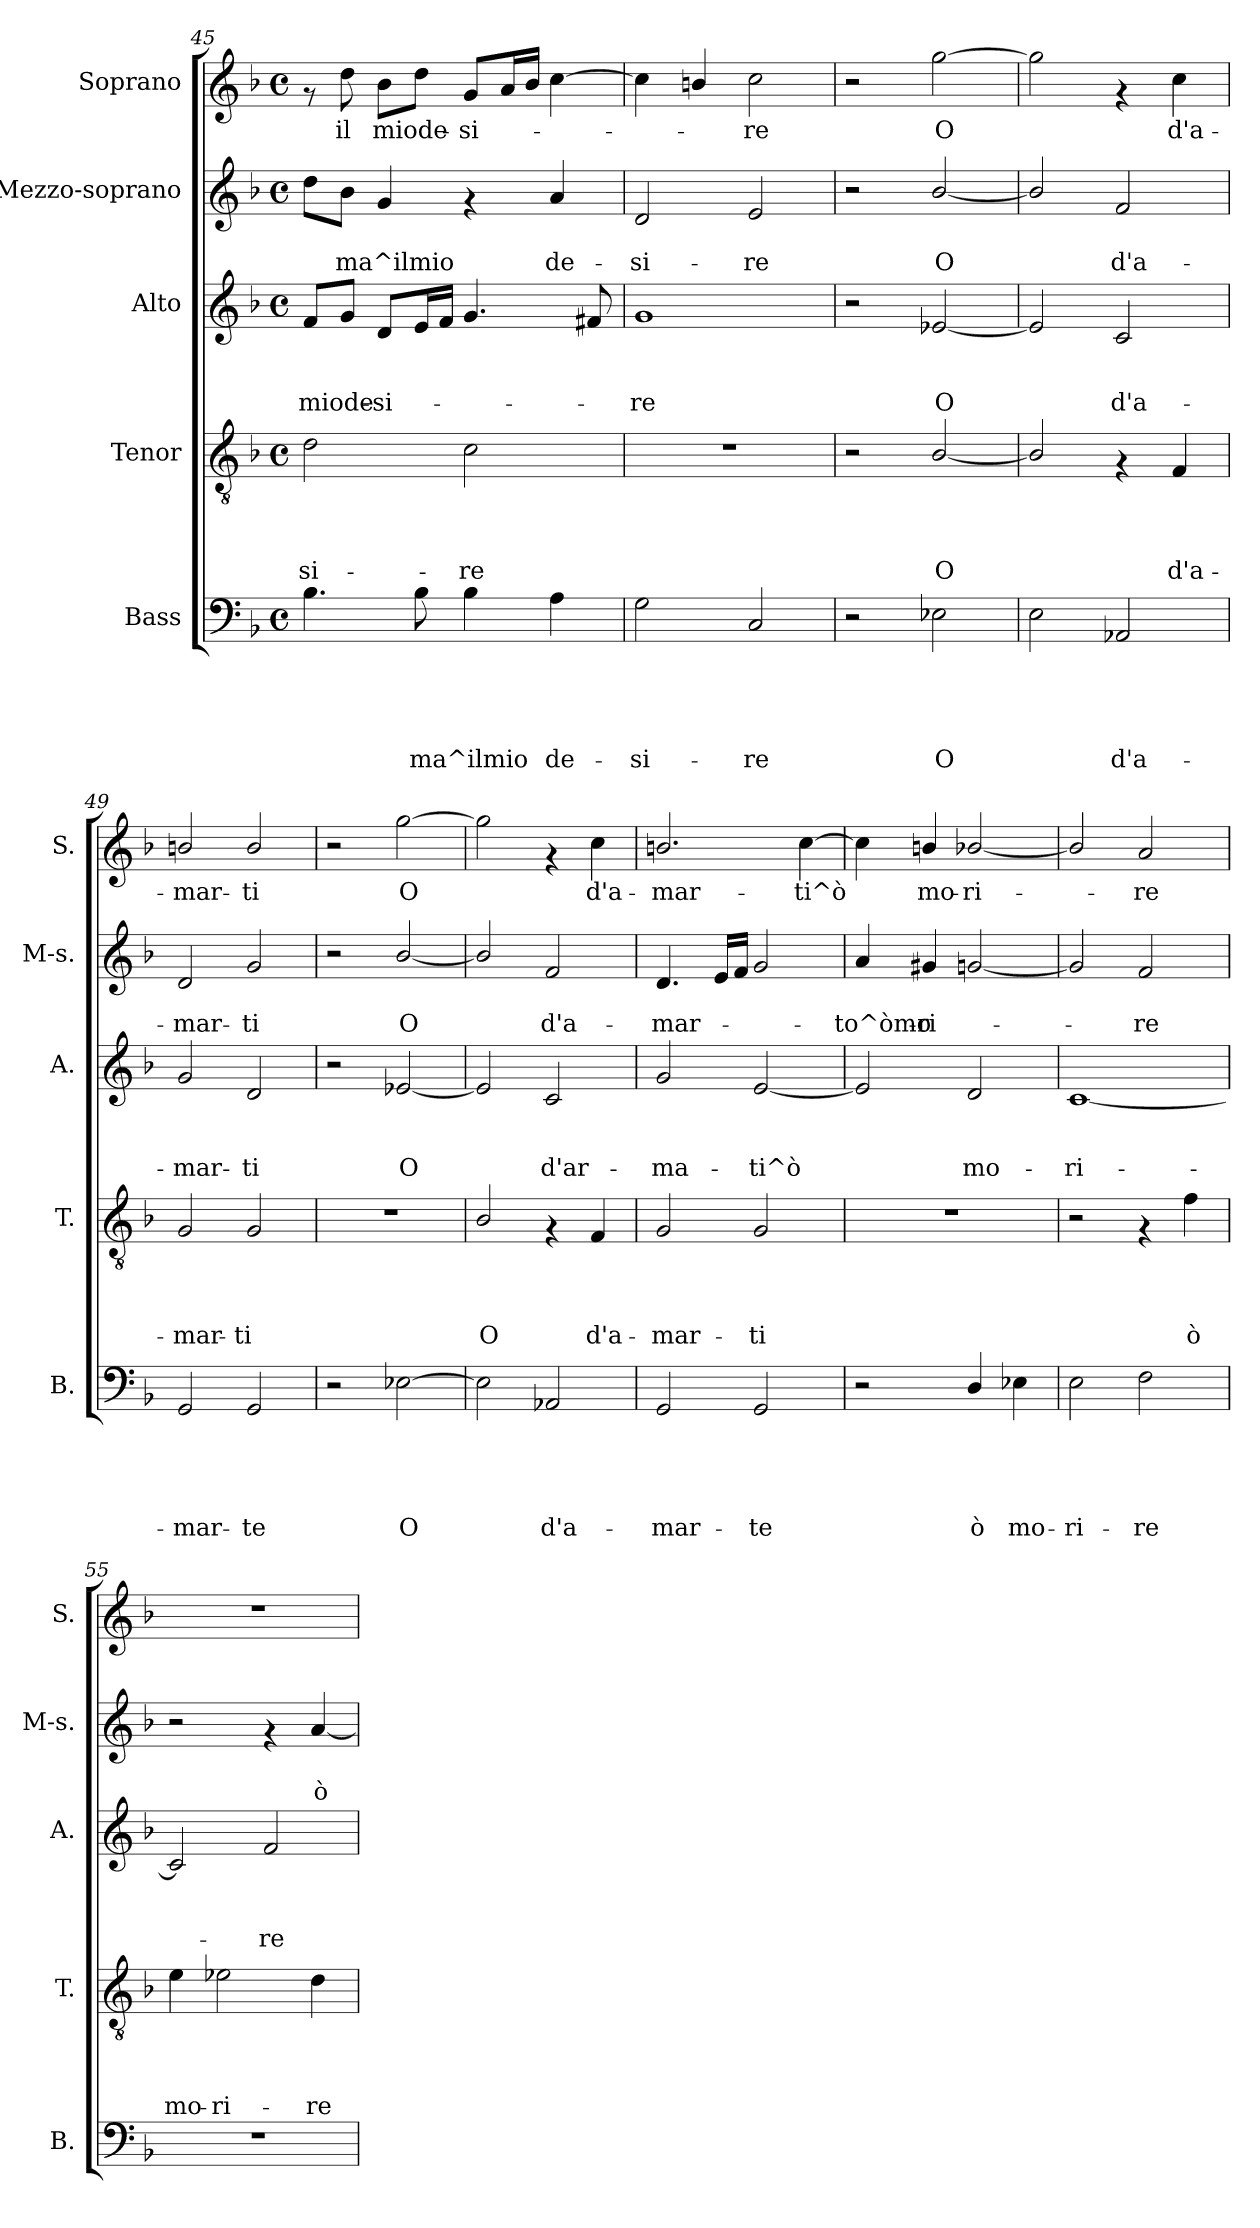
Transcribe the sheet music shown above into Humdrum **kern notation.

**kern	**text	**text	**text	**text	**text	**kern	**text	**text	**text	**text	**kern	**text	**text	**text	**kern	**text	**text	**kern	**text
*part5	*part5	*part5	*part5	*part5	*part5	*part4	*part4	*part4	*part4	*part4	*part3	*part3	*part3	*part3	*part2	*part2	*part2	*part1	*part1
*staff5	*staff5	*staff5	*staff5	*staff5	*staff5	*staff4	*staff4	*staff4	*staff4	*staff4	*staff3	*staff3	*staff3	*staff3	*staff2	*staff2	*staff2	*staff1	*staff1
*I"Bass	*	*	*	*	*	*I"Tenor	*	*	*	*	*I"Alto	*	*	*	*I"Mezzo-soprano	*	*	*I"Soprano	*
*I'B.	*	*	*	*	*	*I'T.	*	*	*	*	*I'A.	*	*	*	*I'M-s.	*	*	*I'S.	*
*clefF4	*	*	*	*	*	*clefGv2	*	*	*	*	*clefG2	*	*	*	*clefG2	*	*	*clefG2	*
*k[b-]	*	*	*	*	*	*k[b-]	*	*	*	*	*k[b-]	*	*	*	*k[b-]	*	*	*k[b-]	*
*F:	*	*	*	*	*	*F:	*	*	*	*	*F:	*	*	*	*F:	*	*	*F:	*
*M4/4	*	*	*	*	*	*M4/4	*	*	*	*	*M4/4	*	*	*	*M4/4	*	*	*M4/4	*
*met(c)	*	*	*	*	*	*met(c)	*	*	*	*	*met(c)	*	*	*	*met(c)	*	*	*met(c)	*
=45	=45	=45	=45	=45	=45	=45	=45	=45	=45	=45	=45	=45	=45	=45	=45	=45	=45	=45	=45
!	!	!	!	!	!	!	!	!	!	!LO:LY:b	!	!	!	!LO:LY:b	!	!	!	!	!
4.B-\	.	.	.	.	.	2d\	.	.	.	-si-	8f/L	.	.	miode-	8dd\L	.	.	8rf	.
!	!	!	!	!	!	!	!	!	!	!	!	!	!	!	!	!	!LO:LY:b	!	!LO:LY:b
.	.	.	.	.	.	.	.	.	.	.	8g/J	.	.	.	8b-\J	.	-ma^ilmio	8dd\	il
!	!	!	!	!	!	!	!	!	!	!	!	!	!	!LO:LY:b	!	!	!	!	!LO:LY:b
.	.	.	.	.	.	.	.	.	.	.	8d/L	.	.	-si-	4g/	.	.	8b-\L	miode-
!	!	!	!	!	!LO:LY:b	!	!	!	!	!	!	!	!	!	!	!	!	!	!
8B-\	.	.	.	.	-ma^ilmio	.	.	.	.	.	16e/L	.	.	.	.	.	.	8dd\J	.
.	.	.	.	.	.	.	.	.	.	.	16f/JJ	.	.	.	.	.	.	.	.
!	!	!	!	!	!	!	!	!	!	!LO:LY:b	!	!	!	!	!	!	!	!	!LO:LY:b
4B-\	.	.	.	.	.	2c\	.	.	.	-re	4.g/	.	.	.	4rf	.	.	8g/L	-si-
.	.	.	.	.	.	.	.	.	.	.	.	.	.	.	.	.	.	16a/L	.
.	.	.	.	.	.	.	.	.	.	.	.	.	.	.	.	.	.	16b-/JJ	.
!	!	!	!	!	!LO:LY:b	!	!	!	!	!	!	!	!	!	!	!	!LO:LY:b	!	!
4A\	.	.	.	.	de-	.	.	.	.	.	.	.	.	.	4a/	.	de-	[>4cc\	.
.	.	.	.	.	.	.	.	.	.	.	8f#X/	.	.	.	.	.	.	.	.
=46	=46	=46	=46	=46	=46	=46	=46	=46	=46	=46	=46	=46	=46	=46	=46	=46	=46	=46	=46
!	!	!	!	!	!LO:LY:b	!	!	!	!	!	!	!	!	!LO:LY:b	!	!	!LO:LY:b	!	!
2G\	.	.	.	.	-si-	1r	.	.	.	.	1g	.	.	-re	2d/	.	-si-	4cc\]	.
.	.	.	.	.	.	.	.	.	.	.	.	.	.	.	.	.	.	4bn/	.
!	!	!	!	!	!LO:LY:b	!	!	!	!	!	!	!	!	!	!	!	!LO:LY:b	!	!LO:LY:b
2C/	.	.	.	.	-re	.	.	.	.	.	.	.	.	.	2e/	.	-re	2cc\	-re
=47	=47	=47	=47	=47	=47	=47	=47	=47	=47	=47	=47	=47	=47	=47	=47	=47	=47	=47	=47
2r	.	.	.	.	.	2r	.	.	.	.	2r	.	.	.	2r	.	.	2r	.
!	!	!	!	!	!LO:LY:b	!	!	!	!	!LO:LY:b	!	!	!	!LO:LY:b	!	!	!LO:LY:b	!	!LO:LY:b
2E-X\	.	.	.	.	O	[>2B-/	.	.	.	O	[>2e-X/	.	.	O	[>2b-/	.	O	[>2gg\	O
!!LO:PB:g=z
=48	=48	=48	=48	=48	=48	=48	=48	=48	=48	=48	=48	=48	=48	=48	=48	=48	=48	=48	=48
2E\	.	.	.	.	.	2B-/]	.	.	.	.	2e-/]	.	.	.	2b-/]	.	.	2gg\]	.
!	!	!	!	!	!LO:LY:b	!	!	!	!	!	!	!	!	!LO:LY:b	!	!	!LO:LY:b	!	!
2AA-X/	.	.	.	.	d'a-	4rF	.	.	.	.	2c/	.	.	d'a-	2f/	.	d'a-	4rf	.
!	!	!	!	!	!	!	!	!	!	!LO:LY:b	!	!	!	!	!	!	!	!	!LO:LY:b
.	.	.	.	.	.	4F/	.	.	.	d'a-	.	.	.	.	.	.	.	4cc\	d'a-
=49	=49	=49	=49	=49	=49	=49	=49	=49	=49	=49	=49	=49	=49	=49	=49	=49	=49	=49	=49
!	!	!	!	!	!LO:LY:b	!	!	!	!	!LO:LY:b	!	!	!	!LO:LY:b	!	!	!LO:LY:b	!	!LO:LY:b
2GG/	.	.	.	.	-mar-	2G/	.	.	.	-mar-	2g/	.	.	-mar-	2d/	.	-mar-	2bn/	-mar-
!	!	!	!	!	!LO:LY:b	!	!	!	!	!LO:LY:b	!	!	!	!LO:LY:b	!	!	!LO:LY:b	!	!LO:LY:b
2GG/	.	.	.	.	-te	2G/	.	.	.	-ti	2d/	.	.	-ti	2g/	.	-ti	2b/	-ti
=50	=50	=50	=50	=50	=50	=50	=50	=50	=50	=50	=50	=50	=50	=50	=50	=50	=50	=50	=50
2r	.	.	.	.	.	1r	.	.	.	.	2r	.	.	.	2r	.	.	2r	.
!	!	!	!	!	!LO:LY:b	!	!	!	!	!	!	!	!	!LO:LY:b	!	!	!LO:LY:b	!	!LO:LY:b
[>2E-X\	.	.	.	.	O	.	.	.	.	.	[<2e-X/	.	.	O	[<2b-/	.	O	[>2gg\	O
=51	=51	=51	=51	=51	=51	=51	=51	=51	=51	=51	=51	=51	=51	=51	=51	=51	=51	=51	=51
!	!	!	!	!	!	!	!	!	!	!LO:LY:b	!	!	!	!	!	!	!	!	!
2E-\]	.	.	.	.	.	2B-/	.	.	.	O	2e-/]	.	.	.	2b-/]	.	.	2gg\]	.
!	!	!	!	!	!LO:LY:b	!	!	!	!	!	!	!	!	!LO:LY:b	!	!	!LO:LY:b	!	!
2AA-X/	.	.	.	.	d'a-	4rF	.	.	.	.	2c/	.	.	d'ar-	2f/	.	d'a-	4rf	.
!	!	!	!	!	!	!	!	!	!	!LO:LY:b	!	!	!	!	!	!	!	!	!LO:LY:b
.	.	.	.	.	.	4F/	.	.	.	d'a-	.	.	.	.	.	.	.	4cc\	d'a-
=52	=52	=52	=52	=52	=52	=52	=52	=52	=52	=52	=52	=52	=52	=52	=52	=52	=52	=52	=52
!	!	!	!	!	!LO:LY:b	!	!	!	!	!LO:LY:b	!	!	!	!LO:LY:b	!	!	!LO:LY:b	!	!LO:LY:b
2GG/	.	.	.	.	-mar-	2G/	.	.	.	-mar-	2g/	.	.	-ma-	4.d/	.	-mar-	2.bn/	-mar-
.	.	.	.	.	.	.	.	.	.	.	.	.	.	.	16e/LL	.	.	.	.
.	.	.	.	.	.	.	.	.	.	.	.	.	.	.	16f/JJ	.	.	.	.
!	!	!	!	!	!LO:LY:b	!	!	!	!	!LO:LY:b	!	!	!	!LO:LY:b	!	!	!	!	!
2GG/	.	.	.	.	-te	2G/	.	.	.	-ti	[<2e/	.	.	-ti^ò	2g/	.	.	.	.
!	!	!	!	!	!	!	!	!	!	!	!	!	!	!	!	!	!	!	!LO:LY:b
.	.	.	.	.	.	.	.	.	.	.	.	.	.	.	.	.	.	[>4cc\	-ti^ò
=53	=53	=53	=53	=53	=53	=53	=53	=53	=53	=53	=53	=53	=53	=53	=53	=53	=53	=53	=53
!	!	!	!	!	!	!	!	!	!	!	!	!	!	!	!	!	!LO:LY:b	!	!
2r	.	.	.	.	.	1r	.	.	.	.	2e/]	.	.	.	4a/	.	-to^òmo-	4cc\]	.
!	!	!	!	!	!	!	!	!	!	!	!	!	!	!	!	!	!LO:LY:b	!	!LO:LY:b
.	.	.	.	.	.	.	.	.	.	.	.	.	.	.	4g#X/	.	-ri-	4bn/	mo-
!	!	!	!	!	!LO:LY:b	!	!	!	!	!	!	!	!	!LO:LY:b	!	!	!	!	!LO:LY:b
4D/	.	.	.	.	ò	.	.	.	.	.	2d/	.	.	mo-	[<2gn/	.	.	[<2b-X/	-ri-
!	!	!	!	!	!LO:LY:b	!	!	!	!	!	!	!	!	!	!	!	!	!	!
4E-X\	.	.	.	.	mo-	.	.	.	.	.	.	.	.	.	.	.	.	.	.
=54	=54	=54	=54	=54	=54	=54	=54	=54	=54	=54	=54	=54	=54	=54	=54	=54	=54	=54	=54
!	!	!	!	!	!LO:LY:b	!	!	!	!	!	!	!	!	!LO:LY:b	!	!	!	!	!
2E\	.	.	.	.	-ri-	2r	.	.	.	.	[<1c	.	.	-ri-	2g/]	.	.	2b-/]	.
!	!	!	!	!	!LO:LY:b	!	!	!	!	!	!	!	!	!	!	!	!LO:LY:b	!	!LO:LY:b
2F\	.	.	.	.	-re	4rF	.	.	.	.	.	.	.	.	2f/	.	-re	2a/	-re
!	!	!	!	!	!	!	!	!	!	!LO:LY:b	!	!	!	!	!	!	!	!	!
.	.	.	.	.	.	4f\	.	.	.	ò	.	.	.	.	.	.	.	.	.
!!LO:PB:g=z
=55	=55	=55	=55	=55	=55	=55	=55	=55	=55	=55	=55	=55	=55	=55	=55	=55	=55	=55	=55
!	!	!	!	!	!	!	!	!	!	!LO:LY:b	!	!	!	!	!	!	!	!	!
1r	.	.	.	.	.	4e\	.	.	.	mo-	2c/]	.	.	.	2r	.	.	1r	.
!	!	!	!	!	!	!	!	!	!	!LO:LY:b	!	!	!	!	!	!	!	!	!
.	.	.	.	.	.	2e-X\	.	.	.	-ri-	.	.	.	.	.	.	.	.	.
!	!	!	!	!	!	!	!	!	!	!	!	!	!	!LO:LY:b	!	!	!	!	!
.	.	.	.	.	.	.	.	.	.	.	2f/	.	.	-re	4rf	.	.	.	.
!	!	!	!	!	!	!	!	!	!	!LO:LY:b	!	!	!	!	!	!	!LO:LY:b	!	!
.	.	.	.	.	.	4d\	.	.	.	-re	.	.	.	.	[<4a/	.	ò	.	.
=	=	=	=	=	=	=	=	=	=	=	=	=	=	=	=	=	=	=	=
*-	*-	*-	*-	*-	*-	*-	*-	*-	*-	*-	*-	*-	*-	*-	*-	*-	*-	*-	*-
